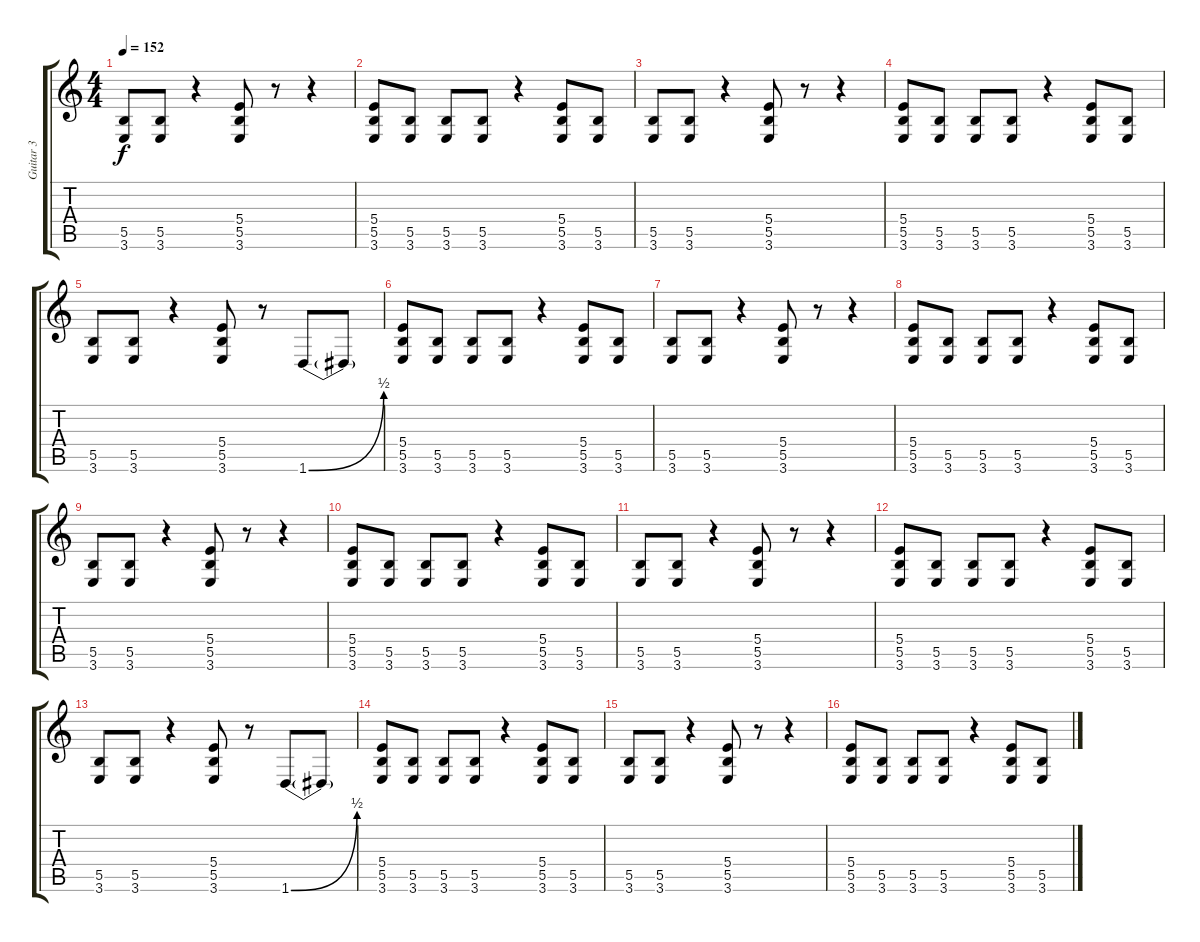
\track ("Guitar 3" "Guitar 3") {instrument overdrivenguitar}
\staff {score tabs}
\tuning (Db4 Ab3 E3 B2 Gb2 Db2) {hide}
\ts (4 4)
\tempo 152
\clef g2
\ks c
(5.5 3.6).8{dy f} (5.5 3.6).8 r.4 (5.4 5.5 3.6).8 r.8 r.4 |
(5.4 5.5 3.6).8 (5.5 3.6).8 (5.5 3.6).8 (5.5 3.6).8 r.4 (5.4 5.5 3.6).8 (5.5 3.6).8 |
(5.5 3.6).8 (5.5 3.6).8 r.4 (5.4 5.5 3.6).8 r.8 r.4 |
(5.4 5.5 3.6).8 (5.5 3.6).8 (5.5 3.6).8 (5.5 3.6).8 r.4 (5.4 5.5 3.6).8 (5.5 3.6).8 |
(5.5 3.6).8 (5.5 3.6).8 r.4 (5.4 5.5 3.6).8 r.8 1.6{be (bend 0 0 60 2)}.8 1.6{t}.8 |
(5.4 5.5 3.6).8 (5.5 3.6).8 (5.5 3.6).8 (5.5 3.6).8 r.4 (5.4 5.5 3.6).8 (5.5 3.6).8 |
(5.5 3.6).8 (5.5 3.6).8 r.4 (5.4 5.5 3.6).8 r.8 r.4 |
(5.4 5.5 3.6).8 (5.5 3.6).8 (5.5 3.6).8 (5.5 3.6).8 r.4 (5.4 5.5 3.6).8 (5.5 3.6).8 |
(5.5 3.6).8 (5.5 3.6).8 r.4 (5.4 5.5 3.6).8 r.8 r.4 |
(5.4 5.5 3.6).8 (5.5 3.6).8 (5.5 3.6).8 (5.5 3.6).8 r.4 (5.4 5.5 3.6).8 (5.5 3.6).8 |
(5.5 3.6).8 (5.5 3.6).8 r.4 (5.4 5.5 3.6).8 r.8 r.4 |
(5.4 5.5 3.6).8 (5.5 3.6).8 (5.5 3.6).8 (5.5 3.6).8 r.4 (5.4 5.5 3.6).8 (5.5 3.6).8 |
(5.5 3.6).8 (5.5 3.6).8 r.4 (5.4 5.5 3.6).8 r.8 1.6{be (bend 0 0 60 2)}.8 1.6{t}.8 |
(5.4 5.5 3.6).8 (5.5 3.6).8 (5.5 3.6).8 (5.5 3.6).8 r.4 (5.4 5.5 3.6).8 (5.5 3.6).8 |
(5.5 3.6).8 (5.5 3.6).8 r.4 (5.4 5.5 3.6).8 r.8 r.4 |
(5.4 5.5 3.6).8 (5.5 3.6).8 (5.5 3.6).8 (5.5 3.6).8 r.4 (5.4 5.5 3.6).8 (5.5 3.6).8
